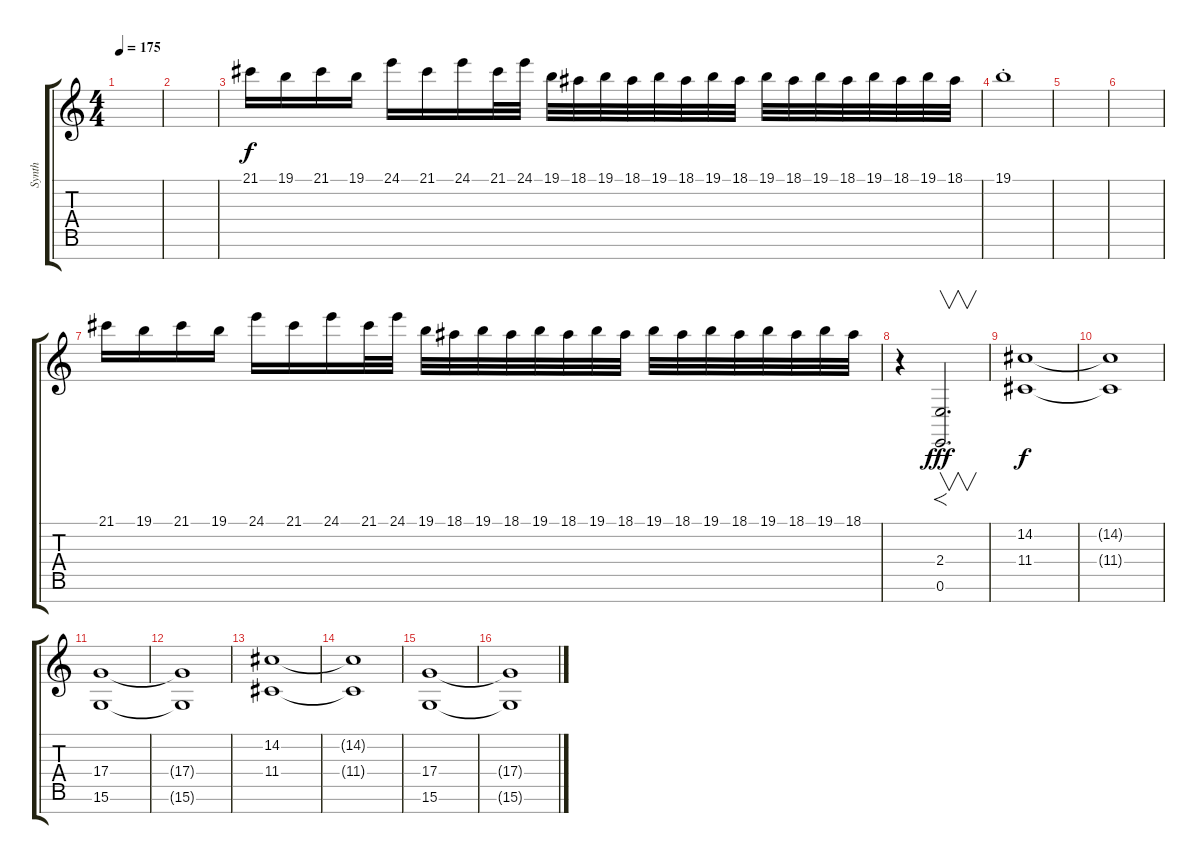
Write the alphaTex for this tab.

\track ("Synth" "Synth") {instrument choiraahs}
\staff {score tabs}
\tuning (E4 B3 G3 D3 A2 E2 B1) {hide}
\ts (4 4)
\tempo 175
\clef g2
\ks c
|
|
21.1.16{volume 6 instrument flute} 19.1.16 21.1.16 19.1.16 24.1.16 21.1.16 24.1.16 21.1.32 24.1.32 19.1.32 18.1.32 19.1.32 18.1.32 19.1.32 18.1.32 19.1.32 18.1.32 19.1.32 18.1.32 19.1.32 18.1.32 19.1.32 18.1.32 19.1.32 18.1.32 |
19.1{st}.1 |
|
|
21.1.16 19.1.16 21.1.16 19.1.16 24.1.16 21.1.16 24.1.16 21.1.32 24.1.32 19.1.32 18.1.32 19.1.32 18.1.32 19.1.32 18.1.32 19.1.32 18.1.32 19.1.32 18.1.32 19.1.32 18.1.32 19.1.32 18.1.32 19.1.32 18.1.32 |
r.4 (2.4 0.6).2{f v d dy fff volume 7 instrument lead2sawtooth} |
(14.2 11.4).1{dy f volume 6 instrument choiraahs} |
(14.2{t} 11.4{t}).1 |
(17.4 15.6).1 |
(17.4{t} 15.6{t}).1 |
(14.2 11.4).1 |
(14.2{t} 11.4{t}).1 |
(17.4 15.6).1 |
(17.4{t} 15.6{t}).1
